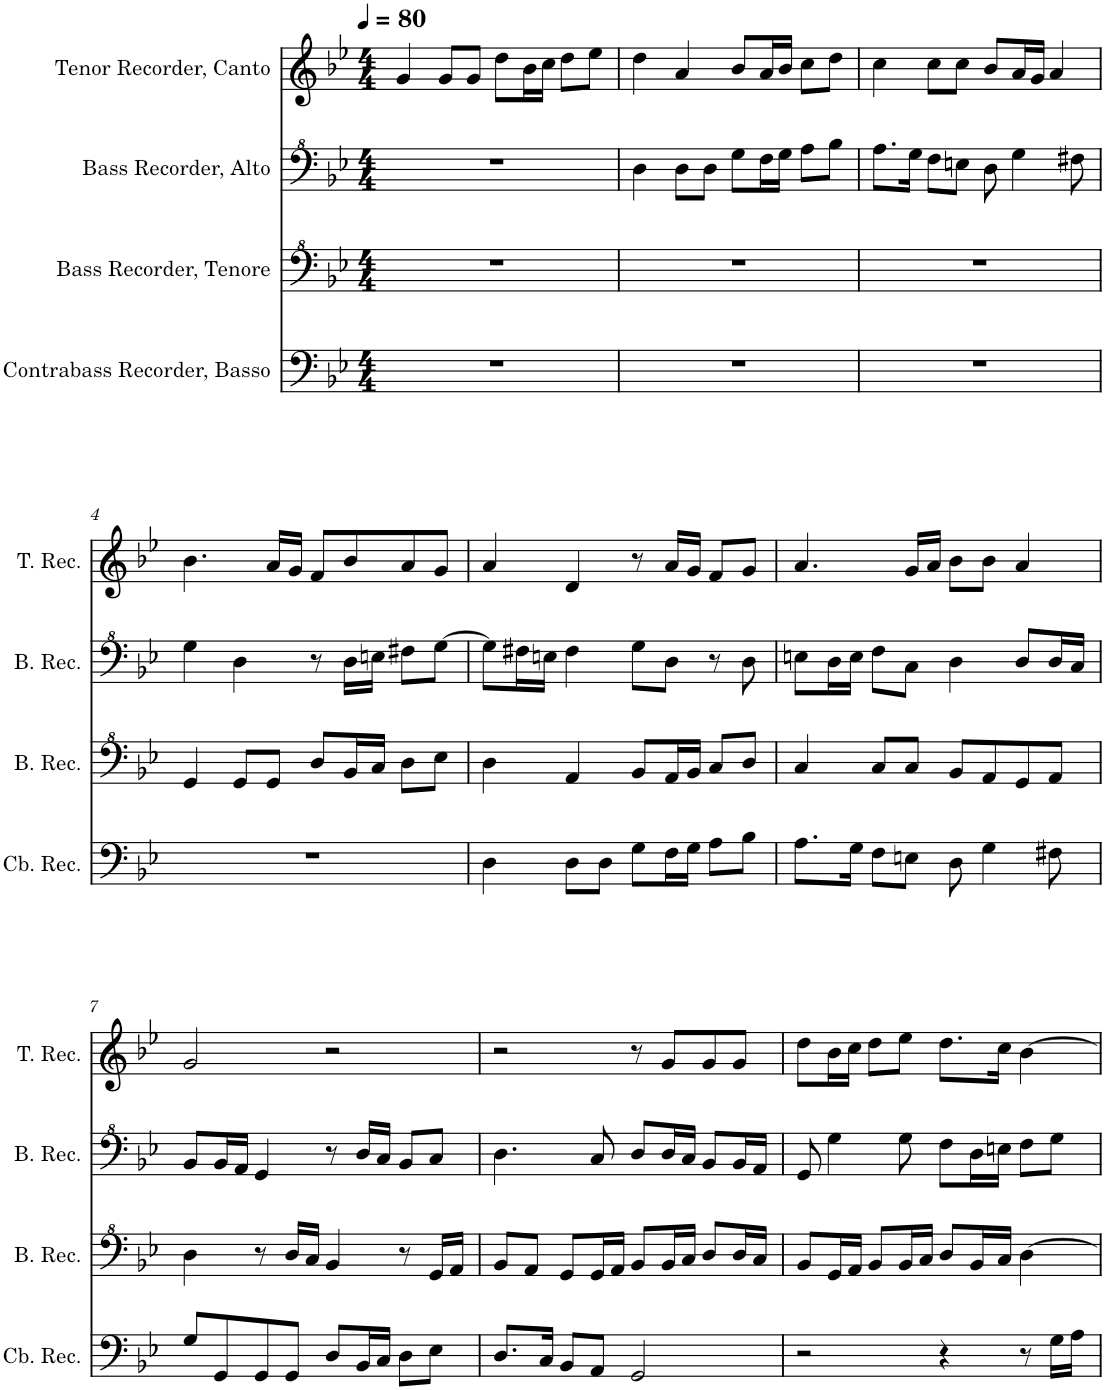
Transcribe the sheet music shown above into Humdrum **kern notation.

**kern	**kern	**kern	**kern
*part4	*part3	*part2	*part1
*staff4	*staff3	*staff2	*staff1
*I"Contrabass Recorder, Basso	*I"Bass Recorder, Tenore	*I"Bass Recorder, Alto	*I"Tenor Recorder, Canto
*I'Cb. Rec.	*I'B. Rec.	*I'B. Rec.	*I'T. Rec.
*clefF4	*clefF^4	*clefF^4	*clefG2
*k[b-e-]	*k[b-e-]	*k[b-e-]	*k[b-e-]
*M4/4	*M4/4	*M4/4	*M4/4
*MM80	*MM80	*MM80	*MM80
=1	=1	=1	=1
1r	1r	1r	4g/
.	.	.	8g/L
.	.	.	8g/J
.	.	.	8dd\L
.	.	.	16b-\L
.	.	.	16cc\JJ
.	.	.	8dd\L
.	.	.	8ee-\J
=2	=2	=2	=2
1r	1r	4d\	4dd\
.	.	8d\L	4a/
.	.	8d\J	.
.	.	8g\L	8b-/L
.	.	16f\L	16a/L
.	.	16g\JJ	16b-/JJ
.	.	8a\L	8cc\L
.	.	8b-\J	8dd\J
=3	=3	=3	=3
1r	1r	8.a\L	4cc\
.	.	16g\Jk	.
.	.	8f\L	8cc\L
.	.	8en\J	8cc\J
.	.	8d\	8b-/L
.	.	4g\	16a/L
.	.	.	16g/JJ
.	.	.	4a/
.	.	8f#X\	.
!!LO:LB:g=z
=4	=4	=4	=4
1r	4G/	4g\	4.b-\
.	8G/L	4d\	.
.	8G/J	.	16a/LL
.	.	.	16g/JJ
.	8d/L	8r	8f/L
.	16B-/L	16d\LL	8b-/
.	16c/JJ	16en\JJ	.
.	8d\L	8f#X\L	8a/
.	8e-\J	[8g\J	8g/J
=5	=5	=5	=5
4D\	4d\	8g\L]	4a/
.	.	16f#X\L	.
.	.	16en\JJ	.
8D\L	4A/	4f#\	4d/
8D\J	.	.	.
8G\L	8B-/L	8g\L	8r
16F\L	16A/L	8d\J	16a/LL
16G\JJ	16B-/JJ	.	16g/JJ
8A\L	8c/L	8r	8f/L
8B-\J	8d/J	8d\	8g/J
=6	=6	=6	=6
8.A\L	4c/	8en\L	4.a/
.	.	16d\L	.
16G\Jk	.	16e\JJ	.
8F\L	8c/L	8f\L	.
8En\J	8c/J	8c\J	16g/LL
.	.	.	16a/JJ
8D\	8B-/L	4d\	8b-\L
4G\	8A/	.	8b-\J
.	8G/	8d/L	4a/
8F#X\	8A/J	16d/L	.
.	.	16c/JJ	.
!!LO:LB:g=z
=7	=7	=7	=7
8G/L	4d\	8B-/L	2g/
8GG/	.	16B-/L	.
.	.	16A/JJ	.
8GG/	8r	4G/	.
8GG/J	16d/LL	.	.
.	16c/JJ	.	.
8D/L	4B-/	8r	2r
16BB-/L	.	16d/LL	.
16C/JJ	.	16c/JJ	.
8D\L	8r	8B-/L	.
8E-\J	16G/LL	8c/J	.
.	16A/JJ	.	.
=8	=8	=8	=8
8.D/L	8B-/L	4.d\	2r
.	8A/J	.	.
16C/Jk	.	.	.
8BB-/L	8G/L	.	.
8AA/J	16G/L	8c/	.
.	16A/JJ	.	.
2GG/	8B-/L	8d/L	8r
.	16B-/L	16d/L	8g/L
.	16c/JJ	16c/JJ	.
.	8d/L	8B-/L	8g/
.	16d/L	16B-/L	8g/J
.	16c/JJ	16A/JJ	.
=9	=9	=9	=9
2r	8B-/L	8G/	8dd\L
.	16G/L	4g\	16b-\L
.	16A/JJ	.	16cc\JJ
.	8B-/L	.	8dd\L
.	16B-/L	8g\	8ee-\J
.	16c/JJ	.	.
4r	8d/L	8f\L	8.dd\L
.	16B-/L	16d\L	.
.	16c/JJ	16en\JJ	16cc\Jk
8r	[4d\	8f\L	[4b-\
16G\LL	.	8g\J	.
16A\JJ	.	.	.
=	=	=	=
*-	*-	*-	*-
